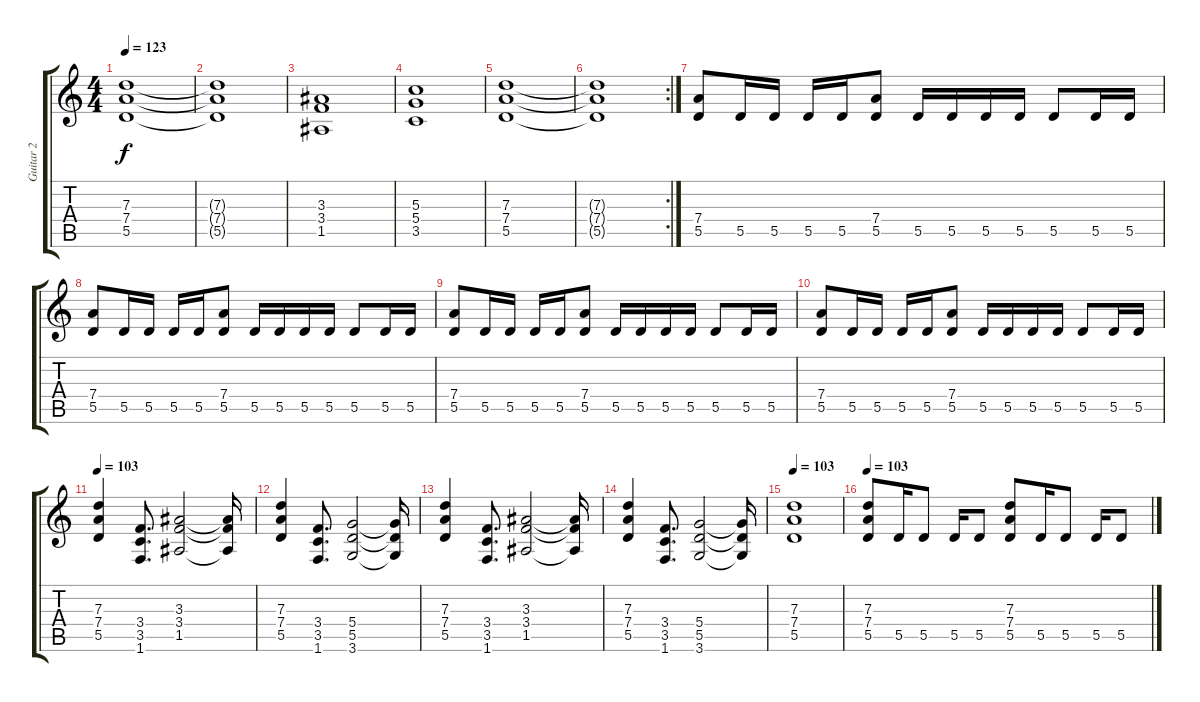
\track ("Guitar 2" "Guitar 2") {instrument distortionguitar}
\staff {score tabs}
\tuning (E4 B3 G3 D3 A2 E2) {hide}
\ts (4 4)
\tempo 123
\clef g2
\ks c
(7.3 7.4 5.5).1{dy f} |
(7.3{t} 7.4{t} 5.5{t}).1 |
(3.3 3.4 1.5).1 |
(5.3 5.4 3.5).1 |
(7.3 7.4 5.5).1 |
\rc 2
(7.3{t} 7.4{t} 5.5{t}).1 |
(7.4 5.5).8 5.5.16 5.5.16 5.5.16 5.5.16 (7.4 5.5).8 5.5.16 5.5.16 5.5.16 5.5.16 5.5.8 5.5.16 5.5.16 |
(7.4 5.5).8 5.5.16 5.5.16 5.5.16 5.5.16 (7.4 5.5).8 5.5.16 5.5.16 5.5.16 5.5.16 5.5.8 5.5.16 5.5.16 |
(7.4 5.5).8 5.5.16 5.5.16 5.5.16 5.5.16 (7.4 5.5).8 5.5.16 5.5.16 5.5.16 5.5.16 5.5.8 5.5.16 5.5.16 |
(7.4 5.5).8 5.5.16 5.5.16 5.5.16 5.5.16 (7.4 5.5).8 5.5.16 5.5.16 5.5.16 5.5.16 5.5.8 5.5.16 5.5.16 |
\tempo 103
(7.3 7.4 5.5).4 (3.4 3.5 1.6).8{d} (3.3 3.4 1.5).2 (3.3{t} 3.4{t} 1.5{t}).16 |
(7.3 7.4 5.5).4 (3.4 3.5 1.6).8{d} (5.4 5.5 3.6).2 (5.4{t} 5.5{t} 3.6{t}).16 |
(7.3 7.4 5.5).4 (3.4 3.5 1.6).8{d} (3.3 3.4 1.5).2 (3.3{t} 3.4{t} 1.5{t}).16 |
(7.3 7.4 5.5).4 (3.4 3.5 1.6).8{d} (5.4 5.5 3.6).2 (5.4{t} 5.5{t} 3.6{t}).16 |
\tempo 103
(7.3 7.4 5.5).1 |
\tempo 103
(7.3 7.4 5.5).8{volume 16} 5.5.16 5.5.8 5.5.16 5.5.8 (7.3 7.4 5.5).8 5.5.16 5.5.8 5.5.16 5.5.8
